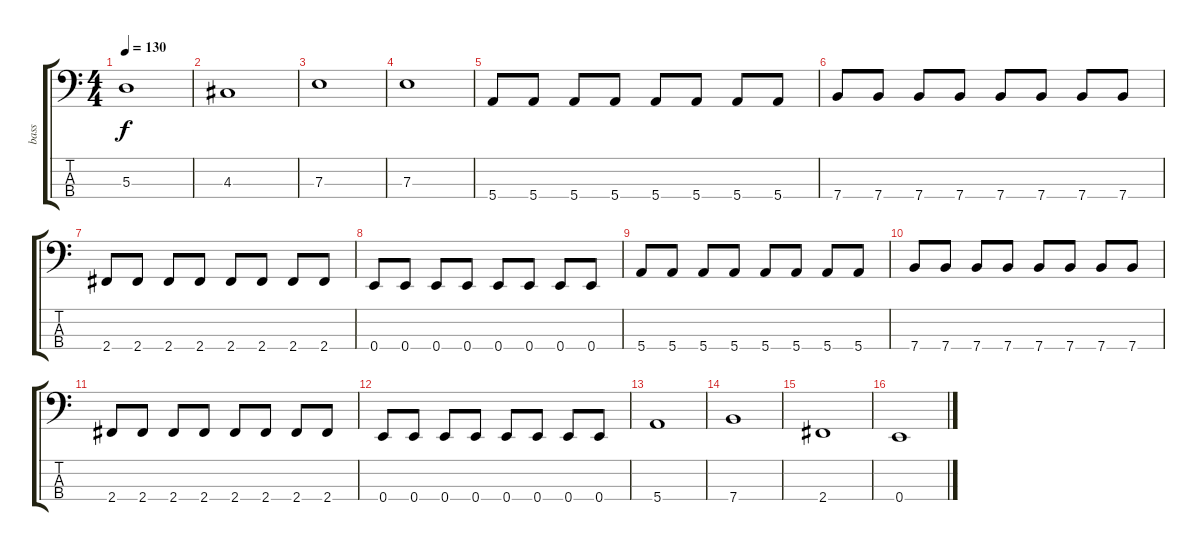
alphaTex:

\track ("bass" "bass") {instrument electricbassfinger}
\staff {score tabs}
\tuning (G2 D2 A1 E1) {hide}
\ts (4 4)
\tempo 130
\clef f4
\ks c
5.3.1{dy f} |
4.3.1 |
7.3.1 |
7.3.1 |
5.4.8 5.4.8 5.4.8 5.4.8 5.4.8 5.4.8 5.4.8 5.4.8 |
7.4.8 7.4.8 7.4.8 7.4.8 7.4.8 7.4.8 7.4.8 7.4.8 |
2.4.8 2.4.8 2.4.8 2.4.8 2.4.8 2.4.8 2.4.8 2.4.8 |
0.4.8 0.4.8 0.4.8 0.4.8 0.4.8 0.4.8 0.4.8 0.4.8 |
5.4.8 5.4.8 5.4.8 5.4.8 5.4.8 5.4.8 5.4.8 5.4.8 |
7.4.8 7.4.8 7.4.8 7.4.8 7.4.8 7.4.8 7.4.8 7.4.8 |
2.4.8 2.4.8 2.4.8 2.4.8 2.4.8 2.4.8 2.4.8 2.4.8 |
0.4.8 0.4.8 0.4.8 0.4.8 0.4.8 0.4.8 0.4.8 0.4.8 |
5.4.1 |
7.4.1 |
2.4.1 |
0.4.1
